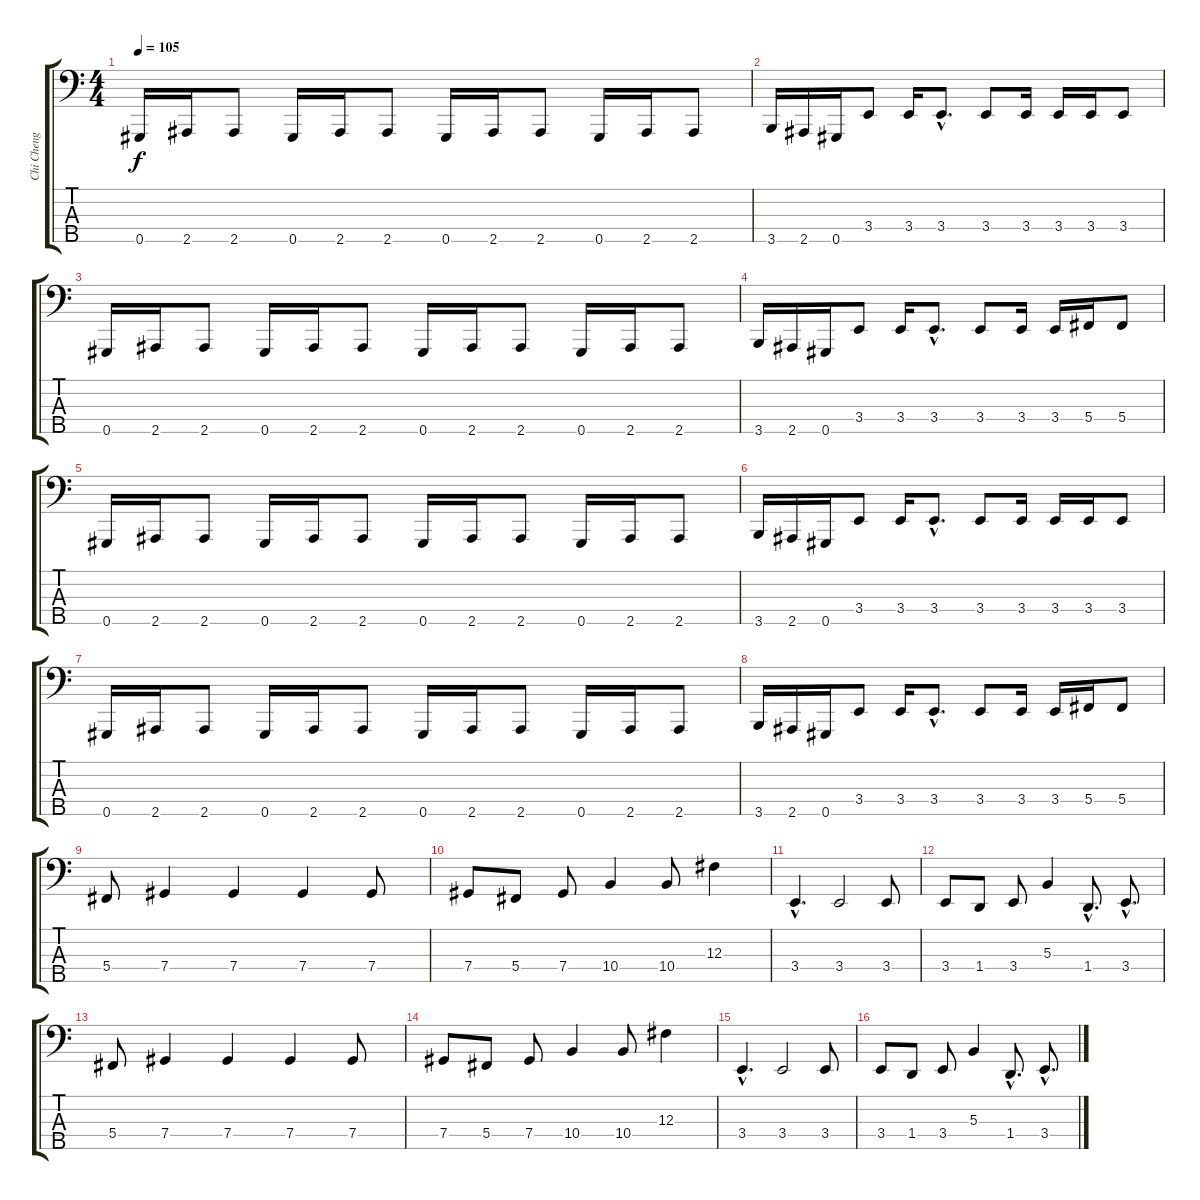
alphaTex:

\track ("Chi Cheng" "Chi Cheng") {instrument electricbassfinger}
\staff {score tabs}
\tuning (E2 B1 Gb1 Db1 Ab0) {hide}
\ts (4 4)
\tempo 105
\clef f4
\ks c
0.5.16{dy f} 2.5.16 2.5.8 0.5.16 2.5.16 2.5.8 0.5.16 2.5.16 2.5.8 0.5.16 2.5.16 2.5.8 |
3.5.16 2.5.16 0.5.16 3.4.8 3.4.16 3.4{hac}.8{d} 3.4.8 3.4.16 3.4.16 3.4.16 3.4.8 |
0.5.16 2.5.16 2.5.8 0.5.16 2.5.16 2.5.8 0.5.16 2.5.16 2.5.8 0.5.16 2.5.16 2.5.8 |
3.5.16 2.5.16 0.5.16 3.4.8 3.4.16 3.4{hac}.8{d} 3.4.8 3.4.16 3.4.16 5.4.16 5.4.8 |
0.5.16 2.5.16 2.5.8 0.5.16 2.5.16 2.5.8 0.5.16 2.5.16 2.5.8 0.5.16 2.5.16 2.5.8 |
3.5.16 2.5.16 0.5.16 3.4.8 3.4.16 3.4{hac}.8{d} 3.4.8 3.4.16 3.4.16 3.4.16 3.4.8 |
0.5.16 2.5.16 2.5.8 0.5.16 2.5.16 2.5.8 0.5.16 2.5.16 2.5.8 0.5.16 2.5.16 2.5.8 |
3.5.16 2.5.16 0.5.16 3.4.8 3.4.16 3.4{hac}.8{d} 3.4.8 3.4.16 3.4.16 5.4.16 5.4.8 |
5.4.8 7.4.4 7.4.4 7.4.4 7.4.8 |
7.4.8 5.4.8 7.4.8 10.4.4 10.4.8 12.3.4 |
3.4{hac}.4{d} 3.4.2 3.4.8 |
3.4.8 1.4.8 3.4.8 5.3.4 1.4{hac}.8{d} 3.4{hac}.8{d} |
5.4.8 7.4.4 7.4.4 7.4.4 7.4.8 |
7.4.8 5.4.8 7.4.8 10.4.4 10.4.8 12.3.4 |
3.4{hac}.4{d} 3.4.2 3.4.8 |
3.4.8 1.4.8 3.4.8 5.3.4 1.4{hac}.8{d} 3.4{hac}.8{d}
